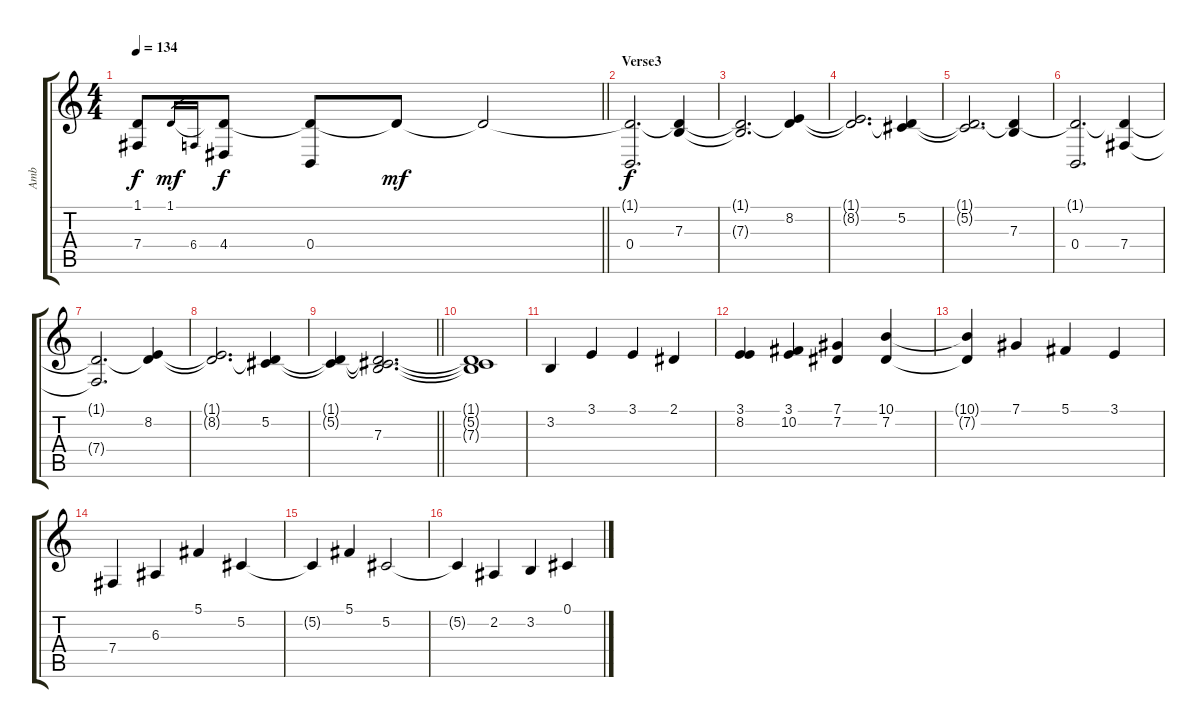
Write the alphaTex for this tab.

\track ("Amb" "Amb") {instrument brightacousticpiano}
\staff {score tabs}
\tuning (Db4 Ab3 E3 B2 Gb2 B1) {hide}
\ts (4 4)
\tempo 134
\clef g2
\barLineRight lightlight
\ks c
(1.1{t} 7.4).8{dy f} 1.1.16{gr dy mf} 6.4.16{gr} (1.1{t} 4.4).8{dy f} (1.1{t} 0.4).8 1.1{t}.8{dy mf} 1.1{t}.2 |
\section ("" "Verse3")
(1.1{t} 0.4).2{d dy f} (1.1{t} 7.3).4 |
(1.1{t} 7.3{t}).2{d} (1.1{t} 8.2).4 |
(1.1{t} 8.2{t}).2{d} (1.1{t} 5.2).4 |
(1.1{t} 5.2{t}).2{d} (1.1{t} 7.3).4 |
(1.1{t} 0.4).2{d} (1.1{t} 7.4).4 |
(1.1{t} 7.4{t}).2{d} (1.1{t} 8.2).4 |
(1.1{t} 8.2{t}).2{d} (1.1{t} 5.2).4 |
\barLineRight lightlight
(1.1{t} 5.2{t}).4 (1.1{t} 5.2{t} 7.3).2{d} |
\section ("" "")
(1.1{t} 5.2{t} 7.3{t}).1 |
3.2.4 3.1.4 3.1.4 2.1.4 |
(3.1 8.2).4 (3.1 10.2).4 (7.1 7.2).4 (10.1 7.2).4 |
(10.1{t} 7.2{t}).4 7.1.4 5.1.4 3.1.4 |
7.4.4 6.3.4 5.1.4 5.2.4 |
5.2{t}.4 5.1.4 5.2.2 |
5.2{t}.4 2.2.4 3.2.4 0.1.4
